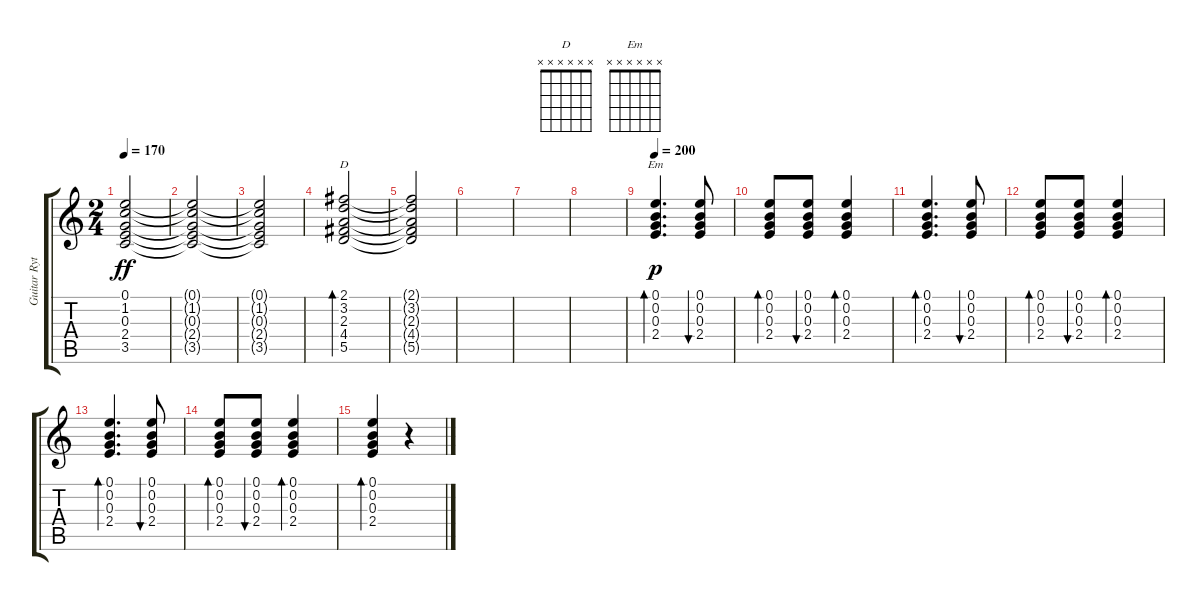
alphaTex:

\track ("Guitar Rythm 1" "Guitar Ryt") {instrument acousticguitarsteel}
\staff {score tabs}
\tuning (E4 B3 G3 D3 A2 E2) {hide}
\chord ("D" x x x x x x)
\chord ("Em" x x x x x x)
\ts (2 4)
\tempo 170
\clef g2
\ks c
(0.1{t} 1.2{t} 0.3{t} 2.4{t} 3.5{t}).2{dy ff} |
(0.1{t} 1.2{t} 0.3{t} 2.4{t} 3.5{t}).2 |
(0.1{t} 1.2{t} 0.3{t} 2.4{t} 3.5{t}).2 |
(2.1 3.2 2.3 4.4 5.5).2{bd 120 ch "D"} |
(2.1{t} 3.2{t} 2.3{t} 4.4{t} 5.5{t}).2 |
|
|
|
\tempo 200
(0.1 0.2 0.3 2.4).4{d bd 60 ch "Em" dy p} (0.1 0.2 0.3 2.4).8{bu 60} |
(0.1 0.2 0.3 2.4).8{bd 60} (0.1 0.2 0.3 2.4).8{bu 60} (0.1 0.2 0.3 2.4).4{bd 60} |
(0.1 0.2 0.3 2.4).4{d bd 60} (0.1 0.2 0.3 2.4).8{bu 60} |
(0.1 0.2 0.3 2.4).8{bd 60} (0.1 0.2 0.3 2.4).8{bu 60} (0.1 0.2 0.3 2.4).4{bd 60} |
(0.1 0.2 0.3 2.4).4{d bd 60} (0.1 0.2 0.3 2.4).8{bu 60} |
(0.1 0.2 0.3 2.4).8{bd 60} (0.1 0.2 0.3 2.4).8{bu 60} (0.1 0.2 0.3 2.4).4{bd 60} |
(0.1 0.2 0.3 2.4).4{bd 60} r.4
